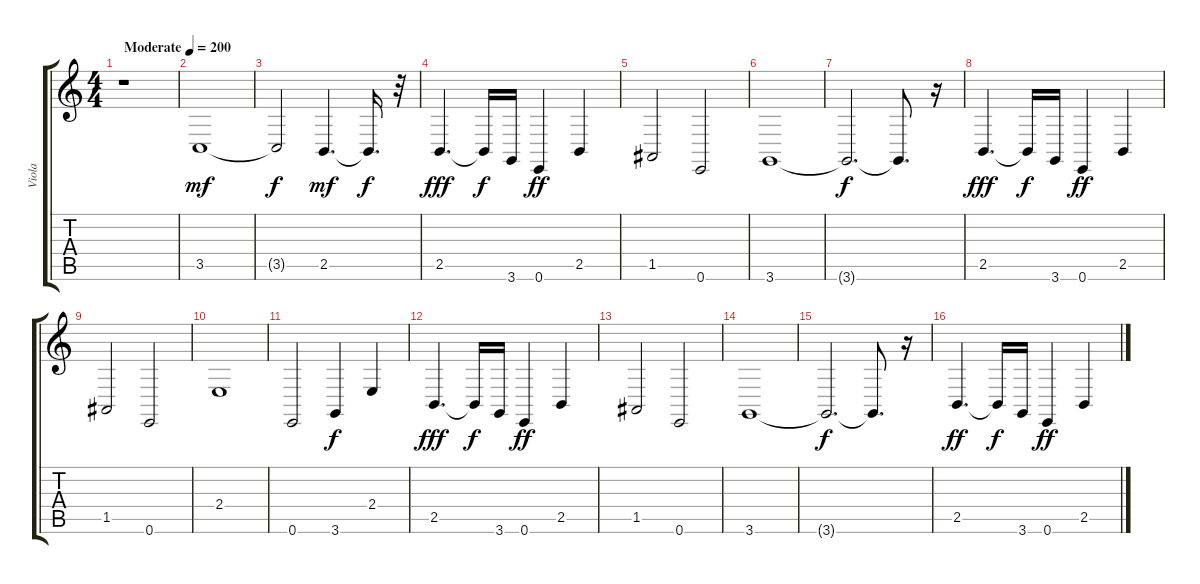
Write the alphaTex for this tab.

\track ("Viola" "Viola") {instrument viola}
\staff {score tabs}
\tuning (E4 B3 G3 D3 A2 E2) {hide}
\ts (4 4)
\tempo (200 "Moderate")
\clef g2
\ks c
r.1{dy mf instrument viola} |
3.5.1 |
3.5{t}.2{dy f} 2.5.4{d dy mf} 2.5{t}.16{d dy f} r.32 |
2.5.4{d dy fff} 2.5{t}.16{dy f} 3.6.16 0.6.4{dy ff} 2.5.4 |
1.5.2 0.6.2 |
3.6.1 |
3.6{t}.2{d dy f} 3.6{t}.8{d} r.16 |
2.5.4{d dy fff} 2.5{t}.16{dy f} 3.6.16 0.6.4{dy ff} 2.5.4 |
1.5.2 0.6.2 |
2.4.1 |
0.6.2 3.6.4{dy f} 2.4.4 |
2.5.4{d dy fff} 2.5{t}.16{dy f} 3.6.16 0.6.4{dy ff} 2.5.4 |
1.5.2 0.6.2 |
3.6.1 |
3.6{t}.2{d dy f} 3.6{t}.8{d} r.16 |
2.5.4{d dy ff} 2.5{t}.16{dy f} 3.6.16 0.6.4{dy ff} 2.5.4
